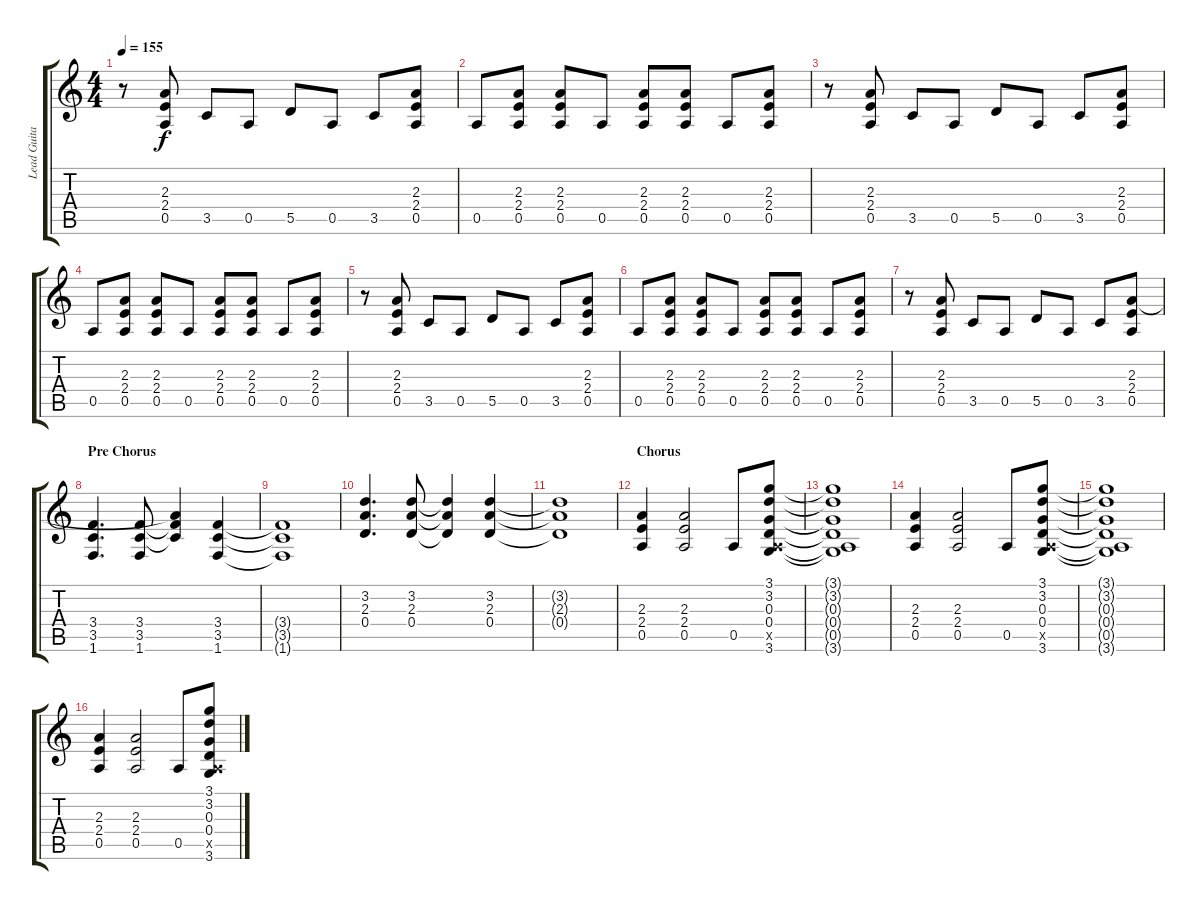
\track ("Lead Guitar" "Lead Guita") {instrument distortionguitar}
\staff {score tabs}
\tuning (E4 B3 G3 D3 A2 E2) {hide}
\ts (4 4)
\tempo 155
\clef g2
\ks c
r.8{dy f} (2.3 2.4 0.5).8 3.5.8 0.5.8 5.5.8 0.5.8 3.5.8 (2.3 2.4 0.5).8 |
0.5.8 (2.3 2.4 0.5).8 (2.3 2.4 0.5).8 0.5.8 (2.3 2.4 0.5).8 (2.3 2.4 0.5).8 0.5.8 (2.3 2.4 0.5).8 |
r.8 (2.3 2.4 0.5).8 3.5.8 0.5.8 5.5.8 0.5.8 3.5.8 (2.3 2.4 0.5).8 |
0.5.8 (2.3 2.4 0.5).8 (2.3 2.4 0.5).8 0.5.8 (2.3 2.4 0.5).8 (2.3 2.4 0.5).8 0.5.8 (2.3 2.4 0.5).8 |
r.8 (2.3 2.4 0.5).8 3.5.8 0.5.8 5.5.8 0.5.8 3.5.8 (2.3 2.4 0.5).8 |
0.5.8 (2.3 2.4 0.5).8 (2.3 2.4 0.5).8 0.5.8 (2.3 2.4 0.5).8 (2.3 2.4 0.5).8 0.5.8 (2.3 2.4 0.5).8 |
r.8 (2.3 2.4 0.5).8 3.5.8 0.5.8 5.5.8 0.5.8 3.5.8 (2.3 2.4 0.5).8 |
\section ("" "Pre Chorus")
(3.4 3.5 1.6).4{d} (3.4 3.5 1.6).8 (2.3{t} 3.4{t} 3.5{t}).4 (3.4 3.5 1.6).4 |
(3.4{t} 3.5{t} 1.6{t}).1 |
(3.2 2.3 0.4).4{d} (3.2 2.3 0.4).8 (3.2{t} 2.3{t} 0.4{t}).4 (3.2 2.3 0.4).4 |
(3.2{t} 2.3{t} 0.4{t}).1 |
\section ("" "Chorus")
(2.3 2.4 0.5).4 (2.3 2.4 0.5).2 0.5.8 (3.1 3.2 0.3 0.4 0.5{x} 3.6).8 |
(3.1{t} 3.2{t} 0.3{t} 0.4{t} 0.5{t} 3.6{t}).1 |
(2.3 2.4 0.5).4 (2.3 2.4 0.5).2 0.5.8 (3.1 3.2 0.3 0.4 0.5{x} 3.6).8 |
(3.1{t} 3.2{t} 0.3{t} 0.4{t} 0.5{t} 3.6{t}).1 |
(2.3 2.4 0.5).4 (2.3 2.4 0.5).2 0.5.8 (3.1 3.2 0.3 0.4 0.5{x} 3.6).8
